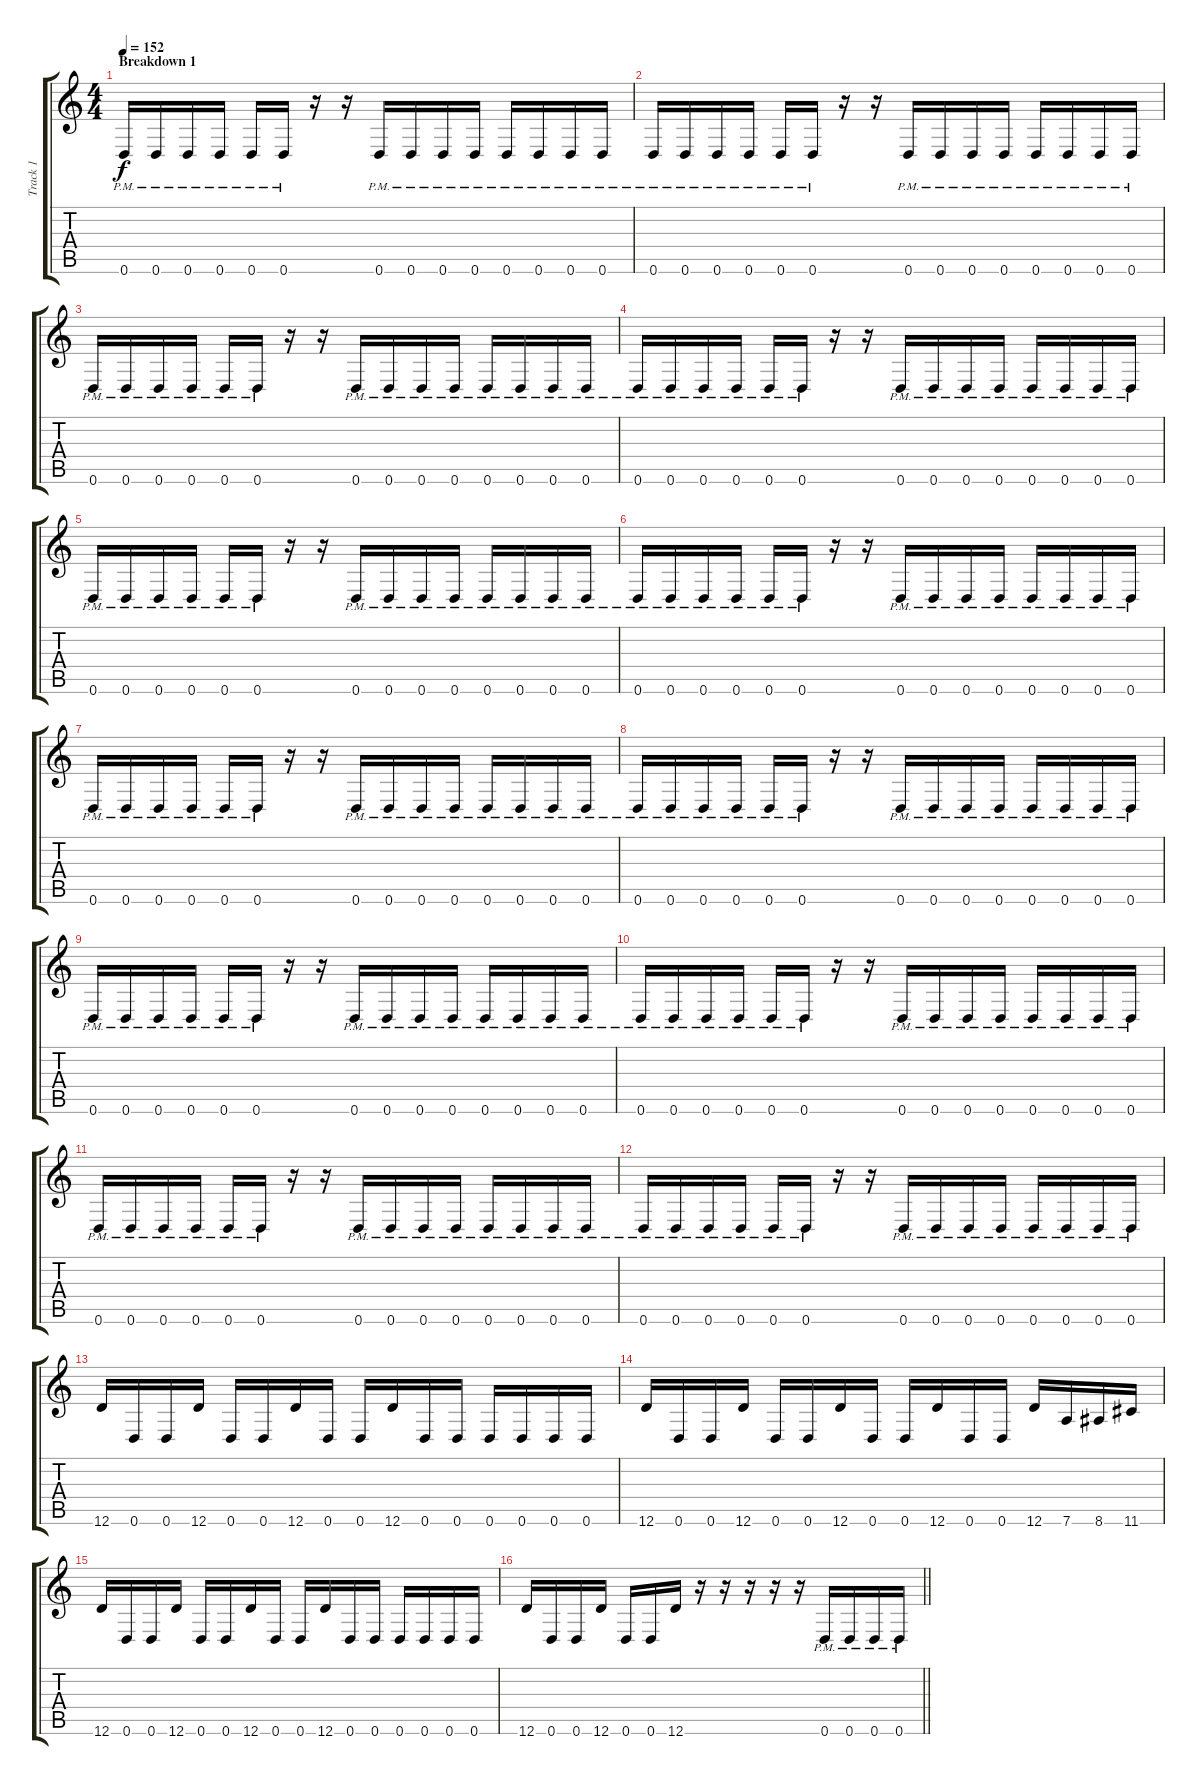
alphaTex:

\track ("Track 1" "Track 1") {instrument distortionguitar}
\staff {score tabs}
\tuning (E4 B3 G3 D3 A2 D2) {hide}
\ts (4 4)
\section ("" "Breakdown 1")
\tempo 152
\clef g2
\ks c
0.6{pm}.16{dy f} 0.6{pm}.16 0.6{pm}.16 0.6{pm}.16 0.6{pm}.16 0.6{pm}.16 r.16 r.16 0.6{pm}.16 0.6{pm}.16 0.6{pm}.16 0.6{pm}.16 0.6{pm}.16 0.6{pm}.16 0.6{pm}.16 0.6{pm}.16 |
0.6{pm}.16 0.6{pm}.16 0.6{pm}.16 0.6{pm}.16 0.6{pm}.16 0.6{pm}.16 r.16 r.16 0.6{pm}.16 0.6{pm}.16 0.6{pm}.16 0.6{pm}.16 0.6{pm}.16 0.6{pm}.16 0.6{pm}.16 0.6{pm}.16 |
0.6{pm}.16 0.6{pm}.16 0.6{pm}.16 0.6{pm}.16 0.6{pm}.16 0.6{pm}.16 r.16 r.16 0.6{pm}.16 0.6{pm}.16 0.6{pm}.16 0.6{pm}.16 0.6{pm}.16 0.6{pm}.16 0.6{pm}.16 0.6{pm}.16 |
0.6{pm}.16 0.6{pm}.16 0.6{pm}.16 0.6{pm}.16 0.6{pm}.16 0.6{pm}.16 r.16 r.16 0.6{pm}.16 0.6{pm}.16 0.6{pm}.16 0.6{pm}.16 0.6{pm}.16 0.6{pm}.16 0.6{pm}.16 0.6{pm}.16 |
0.6{pm}.16 0.6{pm}.16 0.6{pm}.16 0.6{pm}.16 0.6{pm}.16 0.6{pm}.16 r.16 r.16 0.6{pm}.16 0.6{pm}.16 0.6{pm}.16 0.6{pm}.16 0.6{pm}.16 0.6{pm}.16 0.6{pm}.16 0.6{pm}.16 |
0.6{pm}.16 0.6{pm}.16 0.6{pm}.16 0.6{pm}.16 0.6{pm}.16 0.6{pm}.16 r.16 r.16 0.6{pm}.16 0.6{pm}.16 0.6{pm}.16 0.6{pm}.16 0.6{pm}.16 0.6{pm}.16 0.6{pm}.16 0.6{pm}.16 |
0.6{pm}.16 0.6{pm}.16 0.6{pm}.16 0.6{pm}.16 0.6{pm}.16 0.6{pm}.16 r.16 r.16 0.6{pm}.16 0.6{pm}.16 0.6{pm}.16 0.6{pm}.16 0.6{pm}.16 0.6{pm}.16 0.6{pm}.16 0.6{pm}.16 |
0.6{pm}.16 0.6{pm}.16 0.6{pm}.16 0.6{pm}.16 0.6{pm}.16 0.6{pm}.16 r.16 r.16 0.6{pm}.16 0.6{pm}.16 0.6{pm}.16 0.6{pm}.16 0.6{pm}.16 0.6{pm}.16 0.6{pm}.16 0.6{pm}.16 |
0.6{pm}.16 0.6{pm}.16 0.6{pm}.16 0.6{pm}.16 0.6{pm}.16 0.6{pm}.16 r.16 r.16 0.6{pm}.16 0.6{pm}.16 0.6{pm}.16 0.6{pm}.16 0.6{pm}.16 0.6{pm}.16 0.6{pm}.16 0.6{pm}.16 |
0.6{pm}.16 0.6{pm}.16 0.6{pm}.16 0.6{pm}.16 0.6{pm}.16 0.6{pm}.16 r.16 r.16 0.6{pm}.16 0.6{pm}.16 0.6{pm}.16 0.6{pm}.16 0.6{pm}.16 0.6{pm}.16 0.6{pm}.16 0.6{pm}.16 |
0.6{pm}.16 0.6{pm}.16 0.6{pm}.16 0.6{pm}.16 0.6{pm}.16 0.6{pm}.16 r.16 r.16 0.6{pm}.16 0.6{pm}.16 0.6{pm}.16 0.6{pm}.16 0.6{pm}.16 0.6{pm}.16 0.6{pm}.16 0.6{pm}.16 |
0.6{pm}.16 0.6{pm}.16 0.6{pm}.16 0.6{pm}.16 0.6{pm}.16 0.6{pm}.16 r.16 r.16 0.6{pm}.16 0.6{pm}.16 0.6{pm}.16 0.6{pm}.16 0.6{pm}.16 0.6{pm}.16 0.6{pm}.16 0.6{pm}.16 |
12.6.16 0.6.16 0.6.16 12.6.16 0.6.16 0.6.16 12.6.16 0.6.16 0.6.16 12.6.16 0.6.16 0.6.16 0.6.16 0.6.16 0.6.16 0.6.16 |
12.6.16 0.6.16 0.6.16 12.6.16 0.6.16 0.6.16 12.6.16 0.6.16 0.6.16 12.6.16 0.6.16 0.6.16 12.6.16 7.6.16 8.6.16 11.6.16 |
12.6.16 0.6.16 0.6.16 12.6.16 0.6.16 0.6.16 12.6.16 0.6.16 0.6.16 12.6.16 0.6.16 0.6.16 0.6.16 0.6.16 0.6.16 0.6.16 |
\barLineRight lightlight
12.6.16 0.6.16 0.6.16 12.6.16 0.6.16 0.6.16 12.6.16 r.16 r.16 r.16 r.16 r.16 0.6{pm}.16 0.6{pm}.16 0.6{pm}.16 0.6{pm}.16
